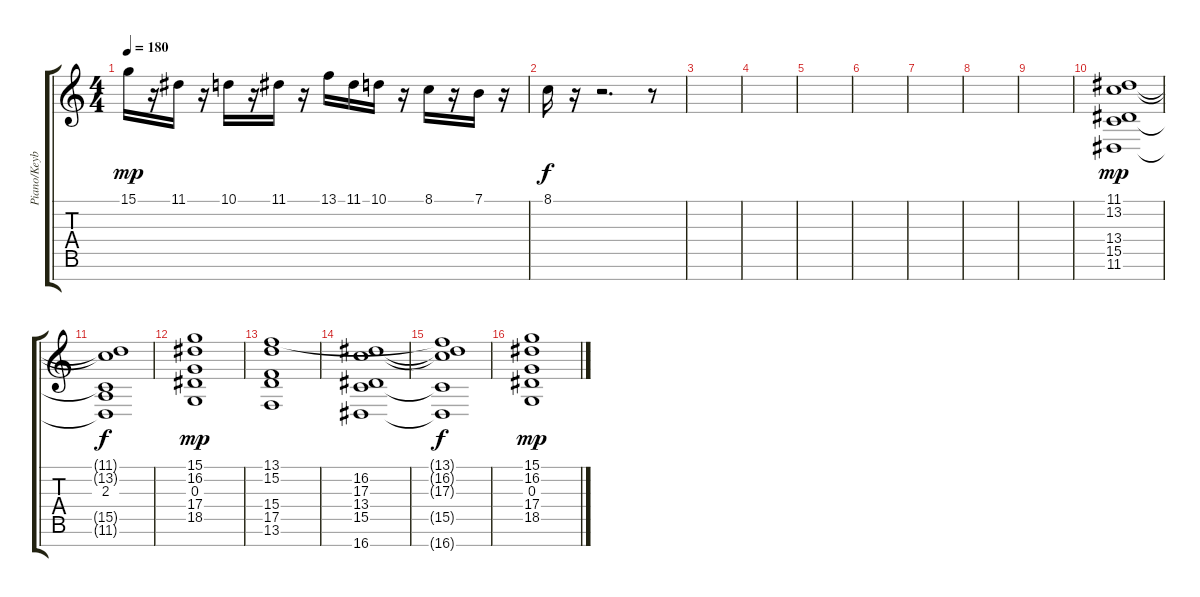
\track ("Piano/Keyboard" "Piano/Keyb") {instrument acousticgrandpiano}
\staff {score tabs}
\tuning (E4 B3 G3 D3 A2 E2 B1) {hide}
\ts (4 4)
\tempo 180
\clef g2
\ks c
15.1.16{dy mp} r.16 11.1.16 r.16 10.1.16 r.16 11.1.16 r.16 13.1.16 11.1.16 10.1.16 r.16 8.1.16 r.16 7.1.16 r.16 |
8.1.16{dy f} r.16 r.2{d} r.8 |
|
|
|
|
|
|
|
(11.1 13.2 13.4 15.5 11.6).1{dy mp} |
(11.1{t} 13.2{t} 2.3 15.5{t} 11.6{t}).1{dy f} |
(15.1 16.2 0.3 17.4 18.5).1{dy mp} |
(13.1 15.2 15.4 17.5 13.6).1 |
(16.2 17.3 13.4 15.5 16.7).1 |
(13.1{t} 16.2{t} 17.3{t} 15.5{t} 16.7{t}).1{dy f} |
(15.1 16.2 0.3 17.4 18.5).1{dy mp}
